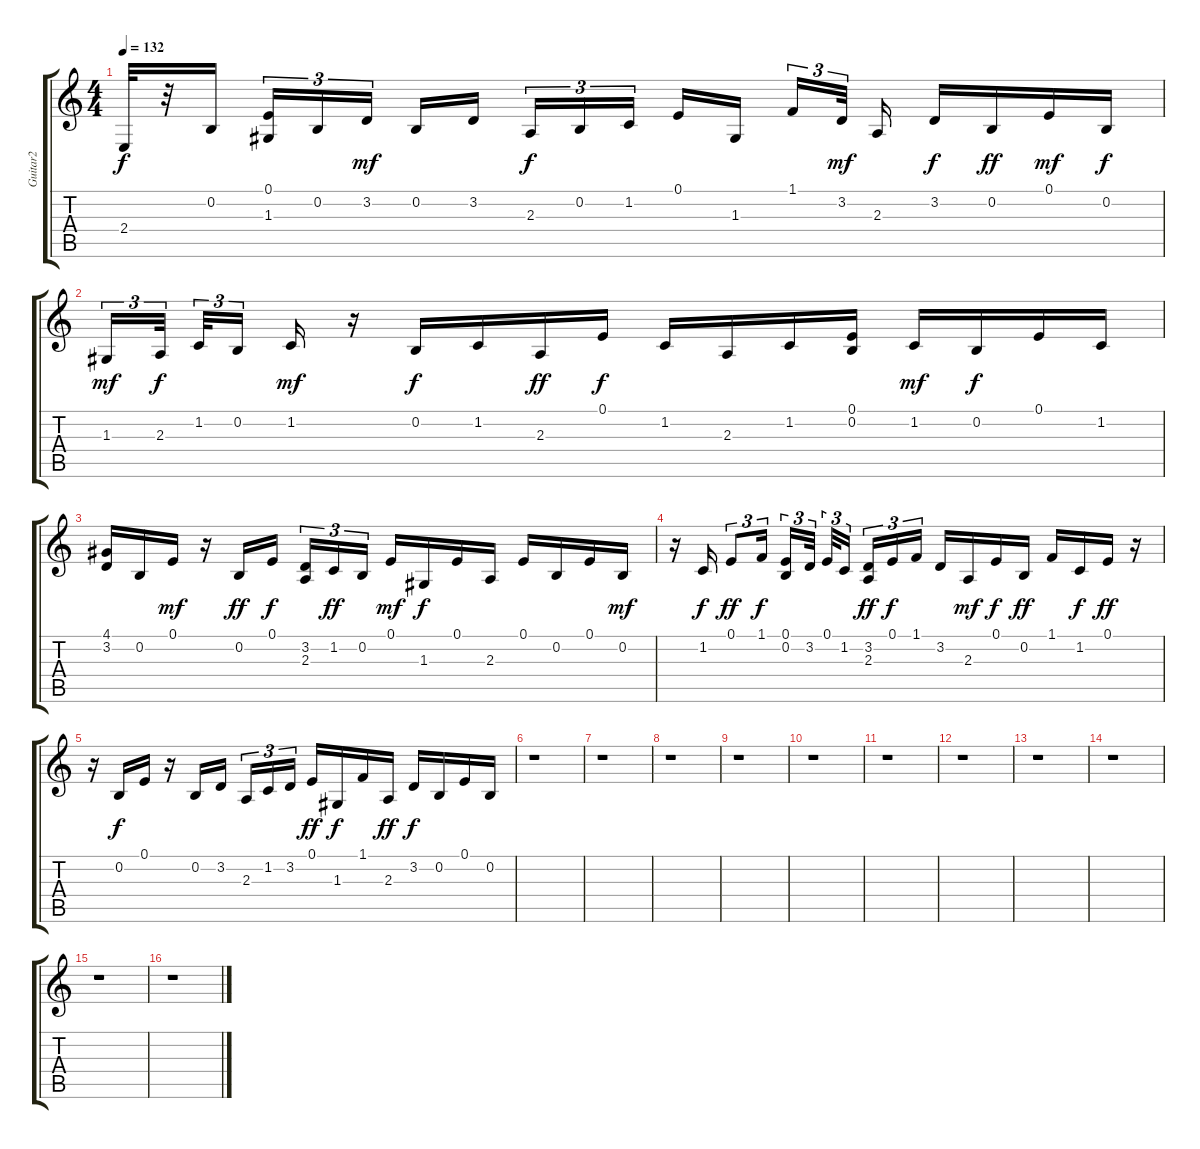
\track ("Guitar2" "Guitar2") {instrument stringensemble1}
\staff {score tabs}
\tuning (E4 B3 G3 D3 A2 E2) {hide}
\ts (4 4)
\tempo 132
\clef g2
\ks c
2.4.32{dy f} r.32 0.2.16{beam splitsecondary} (0.1 1.3).16{tu (3 2)} 0.2.16{tu (3 2)} 3.2.16{tu (3 2) dy mf} 0.2.16 3.2.16{beam splitsecondary} 2.3.16{tu (3 2) dy f} 0.2.16{tu (3 2)} 1.2.16{tu (3 2)} 0.1.16 1.3.16{beam splitsecondary} 1.1.16{tu (3 2)} 3.2.32{tu (3 2) dy mf beam splitsecondary} 2.3.16 3.2.16{dy f} 0.2.16{dy ff} 0.1.16{dy mf} 0.2.16{dy f} |
1.3.16{tu (3 2) dy mf} 2.3.32{tu (3 2) dy f beam splitsecondary} 1.2.32{tu (3 2)} 0.2.16{tu (3 2) beam splitsecondary} 1.2.16{dy mf} r.16 0.2.16{dy f} 1.2.16 2.3.16{dy ff} 0.1.16{dy f} 1.2.16 2.3.16 1.2.16 (0.1 0.2).16 1.2.16{dy mf} 0.2.16{dy f} 0.1.16 1.2.16 |
(4.1 3.2).16 0.2.16 0.1.16{dy mf} r.16 0.2.16{dy ff} 0.1.16{dy f beam splitsecondary} (3.2 2.3).16{tu (3 2)} 1.2.16{tu (3 2) dy ff} 0.2.16{tu (3 2)} 0.1.16{dy mf} 1.3.16{dy f} 0.1.16 2.3.16 0.1.16 0.2.16 0.1.16 0.2.16{dy mf} |
r.16 1.2.16{dy f} 0.1.8{tu (3 2) dy ff} 1.1.16{tu (3 2) dy f} (0.1 0.2).16{tu (3 2)} 3.2.32{tu (3 2) beam splitsecondary} 0.1.32{tu (3 2)} 1.2.16{tu (3 2) beam splitsecondary} (3.2 2.3).16{tu (3 2) dy ff} 0.1.16{tu (3 2) dy f} 1.1.16{tu (3 2)} 3.2.16 2.3.16{dy mf} 0.1.16{dy f} 0.2.16{dy ff} 1.1.16 1.2.16{dy f} 0.1.16{dy ff} r.16 |
r.16 0.2.16{dy f} 0.1.16 r.16 0.2.16 3.2.16{beam splitsecondary} 2.3.16{tu (3 2)} 1.2.16{tu (3 2)} 3.2.16{tu (3 2)} 0.1.16{dy ff} 1.3.16{dy f} 1.1.16 2.3.16{dy ff} 3.2.16{dy f} 0.2.16 0.1.16 0.2.16 |
r.1 |
r.1 |
r.1 |
r.1 |
r.1 |
r.1 |
r.1 |
r.1 |
r.1 |
r.1 |
r.1
